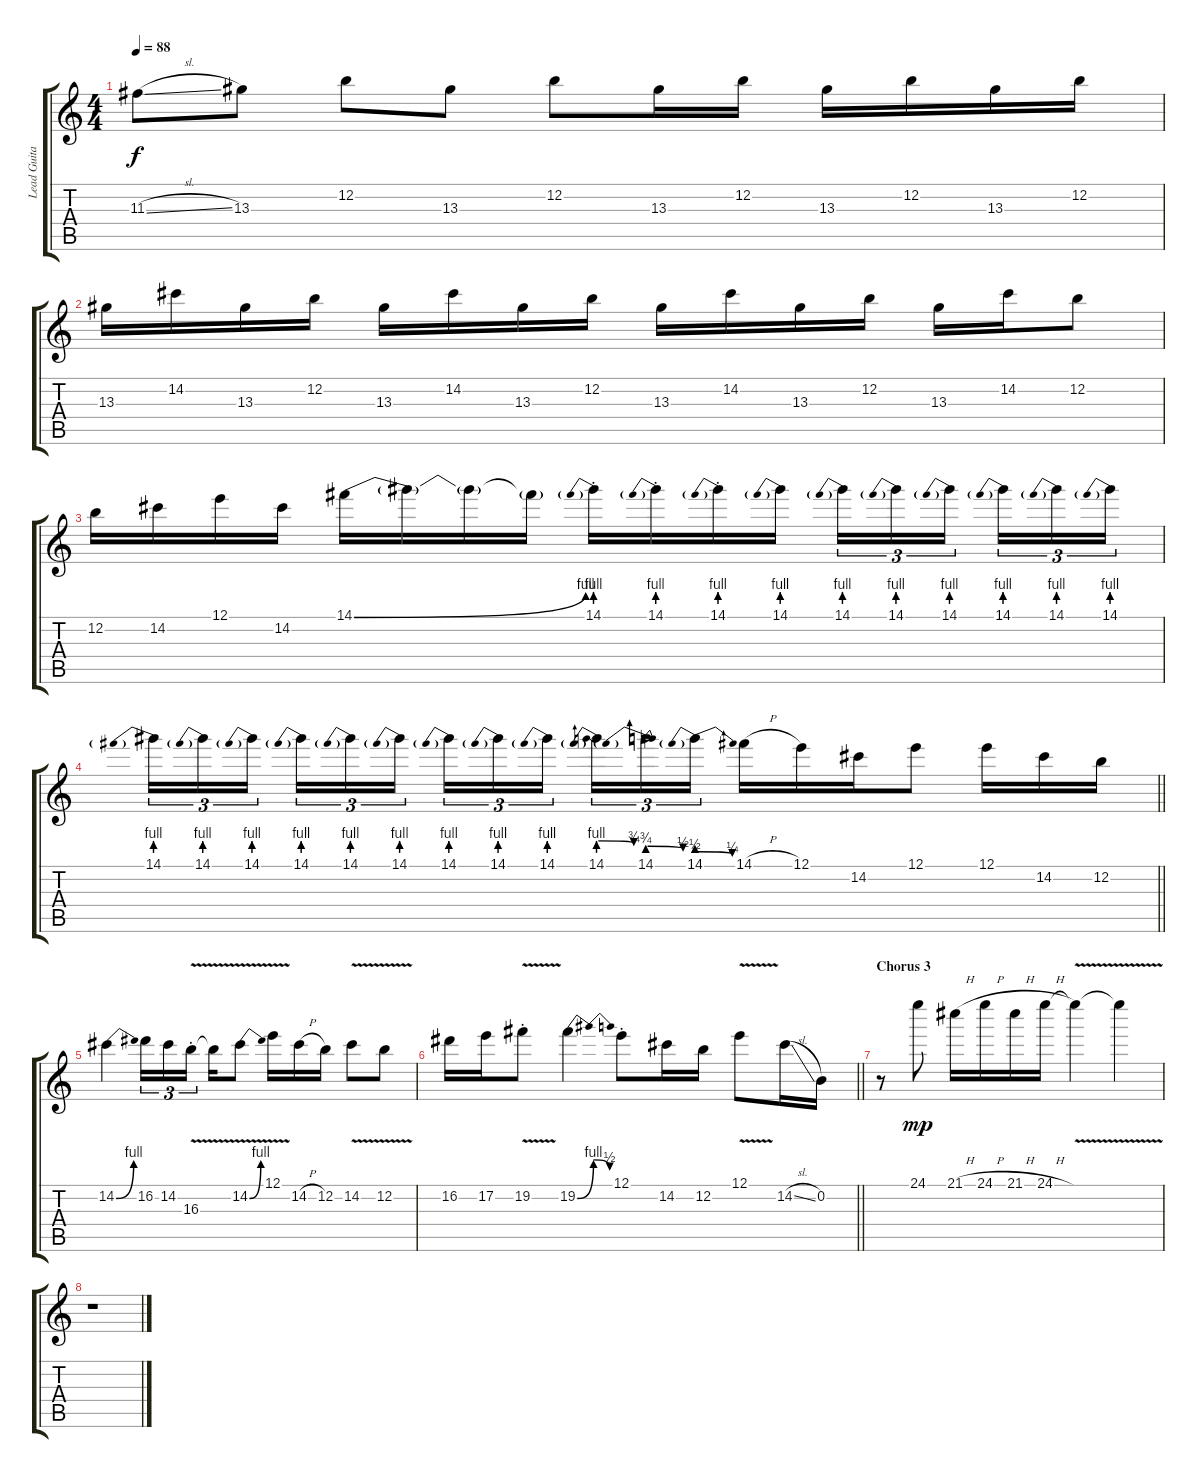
\track ("Lead Guitar" "Lead Guita") {instrument distortionguitar}
\staff {score tabs}
\tuning (E4 B3 G3 D3 A2 E2) {hide}
\ts (4 4)
\tempo 88
\clef g2
\ks c
11.3{sl}.8{dy f} 13.3.8 12.2.8 13.3.8 12.2.8 13.3.16 12.2.16 13.3.16 12.2.16 13.3.16 12.2.16 |
13.3.16 14.2.16 13.3.16 12.2.16 13.3.16 14.2.16 13.3.16 12.2.16 13.3.16 14.2.16 13.3.16 12.2.16 13.3.16 14.2.16 12.2.8 |
12.2.16 14.2.16 12.1.16 14.2.16 14.1{be (bend 0 0 60 4)}.16 14.1{t}.16 14.1{t}.16 14.1{t}.16 14.1{be (prebend 0 4 60 4) st}.16 14.1{be (prebend 0 4 60 4) st}.16 14.1{be (prebend 0 4 60 4) st}.16 14.1{be (prebend 0 4 60 4)}.16 14.1{be (prebend 0 4 60 4)}.16{tu (3 2)} 14.1{be (prebend 0 4 60 4)}.16{tu (3 2)} 14.1{be (prebend 0 4 60 4)}.16{tu (3 2) beam splitsecondary} 14.1{be (prebend 0 4 60 4)}.16{tu (3 2)} 14.1{be (prebend 0 4 60 4)}.16{tu (3 2)} 14.1{be (prebend 0 4 60 4)}.16{tu (3 2)} |
\barLineRight lightlight
14.1{be (prebend 0 4 60 4)}.16{tu (3 2)} 14.1{be (prebend 0 4 60 4)}.16{tu (3 2)} 14.1{be (prebend 0 4 60 4)}.16{tu (3 2) beam splitsecondary} 14.1{be (prebend 0 4 60 4)}.16{tu (3 2)} 14.1{be (prebend 0 4 60 4)}.16{tu (3 2)} 14.1{be (prebend 0 4 60 4)}.16{tu (3 2)} 14.1{be (prebend 0 4 60 4)}.16{tu (3 2)} 14.1{be (prebend 0 4 60 4)}.16{tu (3 2)} 14.1{be (prebend 0 4 60 4)}.16{tu (3 2) beam splitsecondary} 14.1{be (prebendrelease 0 4 60 3)}.16{tu (3 2)} 14.1{be (prebendrelease 0 3 60 2)}.16{tu (3 2)} 14.1{be (prebendrelease 0 2 60 1)}.16{tu (3 2)} 14.1{h}.16 12.1.16 14.2.16 12.1.8 12.1.16 14.2.16 12.2.16 |
14.2{be (bend 0 0 60 4)}.4 16.2.16{tu (3 2)} 14.2.16{tu (3 2)} 16.3{v st}.16{tu (3 2) beam splitsecondary} 16.3{t}.16 14.2{be (bend 0 0 60 4) v}.8 12.1{v}.16 14.2{h}.16 12.2.16 14.2{v}.8 12.2{v}.8 |
\barLineRight lightlight
16.2.16 17.2.16 19.2{v st}.8 19.2{be (bendrelease 0 0 30 4 47 4 60 2)}.4 12.1{st}.8 14.2.16 12.2.16 12.1{v}.8 14.2{sl}.16 0.2.16 |
\section ("" "Chorus 3")
r.8 24.1.8{dy mp} 21.1{h}.16 24.1{h}.16 21.1{h}.16 24.1{h}.16 24.1{v t}.4 24.1{t}.4 |
r.1
